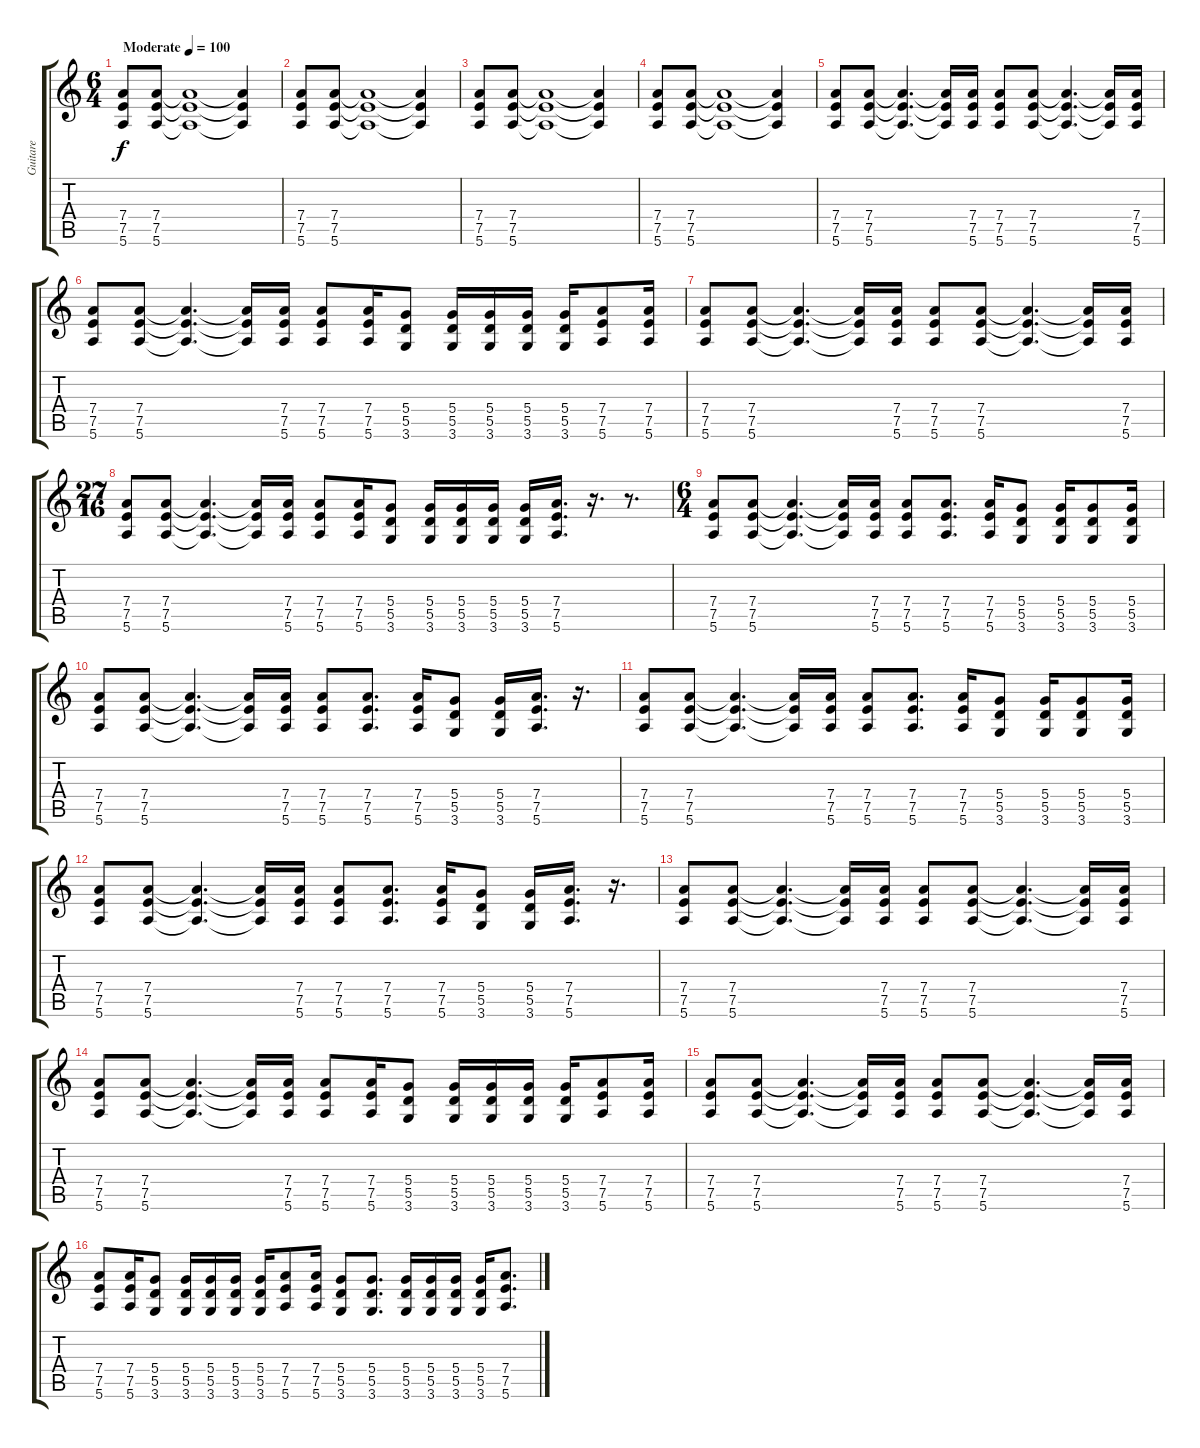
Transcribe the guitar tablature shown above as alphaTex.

\track ("Guitare" "Guitare") {instrument acousticguitarsteel}
\staff {score tabs}
\tuning (E4 B3 G3 D3 A2 E2) {hide}
\ts (6 4)
\tempo (100 "Moderate")
\clef g2
\ks c
(7.4 7.5 5.6).8{dy f instrument acousticguitarsteel} (7.4 7.5 5.6).8 (7.4{t} 7.5{t} 5.6{t}).1 (7.4{t} 7.5{t} 5.6{t}).4 |
(7.4 7.5 5.6).8 (7.4 7.5 5.6).8 (7.4{t} 7.5{t} 5.6{t}).1 (7.4{t} 7.5{t} 5.6{t}).4 |
(7.4 7.5 5.6).8 (7.4 7.5 5.6).8 (7.4{t} 7.5{t} 5.6{t}).1 (7.4{t} 7.5{t} 5.6{t}).4 |
(7.4 7.5 5.6).8 (7.4 7.5 5.6).8 (7.4{t} 7.5{t} 5.6{t}).1 (7.4{t} 7.5{t} 5.6{t}).4 |
(7.4 7.5 5.6).8 (7.4 7.5 5.6).8 (7.4{t} 7.5{t} 5.6{t}).4{d} (7.4{t} 7.5{t} 5.6{t}).16 (7.4 7.5 5.6).16 (7.4 7.5 5.6).8 (7.4 7.5 5.6).8 (7.4{t} 7.5{t} 5.6{t}).4{d} (7.4{t} 7.5{t} 5.6{t}).16 (7.4 7.5 5.6).16 |
(7.4 7.5 5.6).8 (7.4 7.5 5.6).8 (7.4{t} 7.5{t} 5.6{t}).4{d} (7.4{t} 7.5{t} 5.6{t}).16 (7.4 7.5 5.6).16 (7.4 7.5 5.6).8 (7.4 7.5 5.6).16 (5.4 5.5 3.6).8 (5.4 5.5 3.6).16 (5.4 5.5 3.6).16 (5.4 5.5 3.6).16 (5.4 5.5 3.6).16 (7.4 7.5 5.6).8 (7.4 7.5 5.6).16 |
(7.4 7.5 5.6).8 (7.4 7.5 5.6).8 (7.4{t} 7.5{t} 5.6{t}).4{d} (7.4{t} 7.5{t} 5.6{t}).16 (7.4 7.5 5.6).16 (7.4 7.5 5.6).8 (7.4 7.5 5.6).8 (7.4{t} 7.5{t} 5.6{t}).4{d} (7.4{t} 7.5{t} 5.6{t}).16 (7.4 7.5 5.6).16 |
\ts (27 16)
(7.4 7.5 5.6).8 (7.4 7.5 5.6).8 (7.4{t} 7.5{t} 5.6{t}).4{d} (7.4{t} 7.5{t} 5.6{t}).16 (7.4 7.5 5.6).16 (7.4 7.5 5.6).8 (7.4 7.5 5.6).16 (5.4 5.5 3.6).8 (5.4 5.5 3.6).16 (5.4 5.5 3.6).16 (5.4 5.5 3.6).16 (5.4 5.5 3.6).16 (7.4 7.5 5.6).16{d} r.16{d} r.8{d} |
\ts (6 4)
(7.4 7.5 5.6).8 (7.4 7.5 5.6).8 (7.4{t} 7.5{t} 5.6{t}).4{d} (7.4{t} 7.5{t} 5.6{t}).16 (7.4 7.5 5.6).16 (7.4 7.5 5.6).8 (7.4 7.5 5.6).8{d} (7.4 7.5 5.6).16 (5.4 5.5 3.6).8 (5.4 5.5 3.6).16 (5.4 5.5 3.6).8 (5.4 5.5 3.6).16 |
(7.4 7.5 5.6).8 (7.4 7.5 5.6).8 (7.4{t} 7.5{t} 5.6{t}).4{d} (7.4{t} 7.5{t} 5.6{t}).16 (7.4 7.5 5.6).16 (7.4 7.5 5.6).8 (7.4 7.5 5.6).8{d} (7.4 7.5 5.6).16 (5.4 5.5 3.6).8 (5.4 5.5 3.6).16 (7.4 7.5 5.6).16{d} r.16{d} |
(7.4 7.5 5.6).8 (7.4 7.5 5.6).8 (7.4{t} 7.5{t} 5.6{t}).4{d} (7.4{t} 7.5{t} 5.6{t}).16 (7.4 7.5 5.6).16 (7.4 7.5 5.6).8 (7.4 7.5 5.6).8{d} (7.4 7.5 5.6).16 (5.4 5.5 3.6).8 (5.4 5.5 3.6).16 (5.4 5.5 3.6).8 (5.4 5.5 3.6).16 |
(7.4 7.5 5.6).8 (7.4 7.5 5.6).8 (7.4{t} 7.5{t} 5.6{t}).4{d} (7.4{t} 7.5{t} 5.6{t}).16 (7.4 7.5 5.6).16 (7.4 7.5 5.6).8 (7.4 7.5 5.6).8{d} (7.4 7.5 5.6).16 (5.4 5.5 3.6).8 (5.4 5.5 3.6).16 (7.4 7.5 5.6).16{d} r.16{d} |
(7.4 7.5 5.6).8 (7.4 7.5 5.6).8 (7.4{t} 7.5{t} 5.6{t}).4{d} (7.4{t} 7.5{t} 5.6{t}).16 (7.4 7.5 5.6).16 (7.4 7.5 5.6).8 (7.4 7.5 5.6).8 (7.4{t} 7.5{t} 5.6{t}).4{d} (7.4{t} 7.5{t} 5.6{t}).16 (7.4 7.5 5.6).16 |
(7.4 7.5 5.6).8 (7.4 7.5 5.6).8 (7.4{t} 7.5{t} 5.6{t}).4{d} (7.4{t} 7.5{t} 5.6{t}).16 (7.4 7.5 5.6).16 (7.4 7.5 5.6).8 (7.4 7.5 5.6).16 (5.4 5.5 3.6).8 (5.4 5.5 3.6).16 (5.4 5.5 3.6).16 (5.4 5.5 3.6).16 (5.4 5.5 3.6).16 (7.4 7.5 5.6).8 (7.4 7.5 5.6).16 |
(7.4 7.5 5.6).8 (7.4 7.5 5.6).8 (7.4{t} 7.5{t} 5.6{t}).4{d} (7.4{t} 7.5{t} 5.6{t}).16 (7.4 7.5 5.6).16 (7.4 7.5 5.6).8 (7.4 7.5 5.6).8 (7.4{t} 7.5{t} 5.6{t}).4{d} (7.4{t} 7.5{t} 5.6{t}).16 (7.4 7.5 5.6).16 |
(7.4 7.5 5.6).8 (7.4 7.5 5.6).16 (5.4 5.5 3.6).8 (5.4 5.5 3.6).16 (5.4 5.5 3.6).16 (5.4 5.5 3.6).16 (5.4 5.5 3.6).16 (7.4 7.5 5.6).8 (7.4 7.5 5.6).16 (5.4 5.5 3.6).8 (5.4 5.5 3.6).8{d} (5.4 5.5 3.6).16 (5.4 5.5 3.6).16 (5.4 5.5 3.6).16 (5.4 5.5 3.6).16 (7.4 7.5 5.6).8{d}
